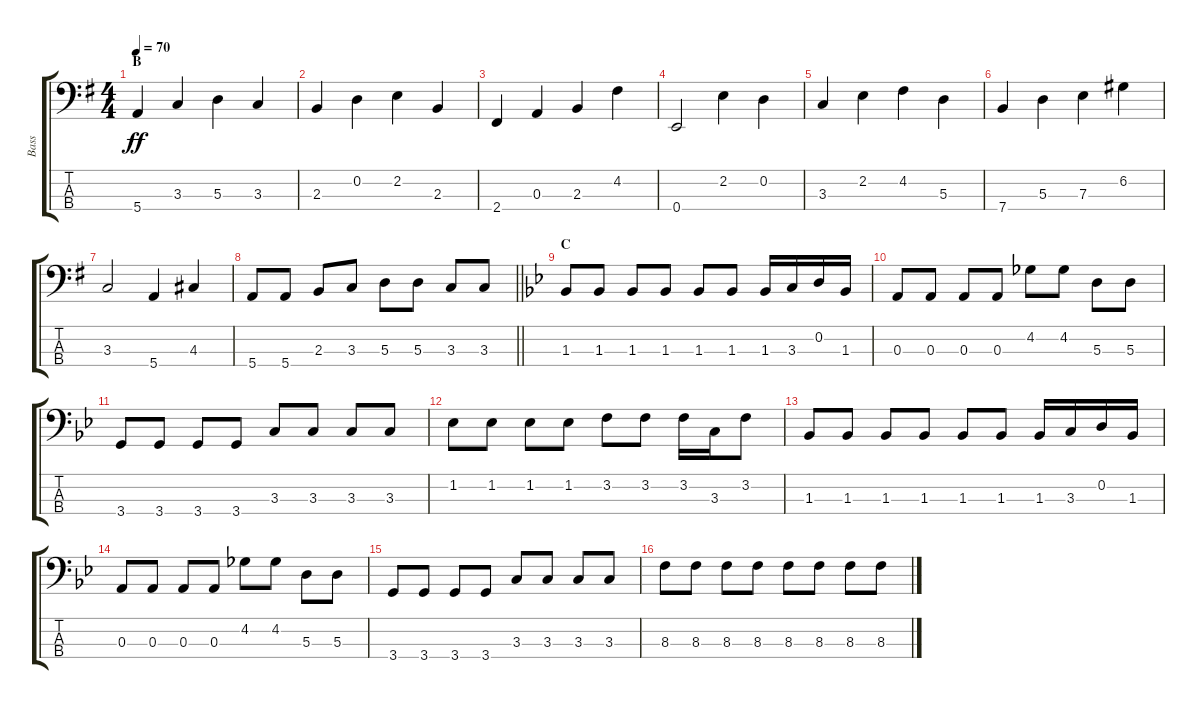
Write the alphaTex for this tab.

\track ("Bass" "Bass") {instrument electricbasspick}
\staff {score tabs}
\tuning (G2 D2 A1 E1) {hide}
\ts (4 4)
\section ("" "B")
\tempo 70
\clef f4
\ks g
5.4.4{dy ff} 3.3.4 5.3.4 3.3.4 |
2.3.4 0.2.4 2.2.4 2.3.4 |
2.4.4 0.3.4 2.3.4 4.2.4 |
0.4.2 2.2.4 0.2.4 |
3.3.4 2.2.4 4.2.4 5.3.4 |
7.4.4 5.3.4 7.3.4 6.2.4 |
3.3.2 5.4.4 4.3.4 |
\barLineRight lightlight
5.4.8 5.4.8 2.3.8 3.3.8 5.3.8 5.3.8 3.3.8 3.3.8 |
\section ("" "C")
\ks bb
1.3.8 1.3.8 1.3.8 1.3.8 1.3.8 1.3.8 1.3.16 3.3.16 0.2.16 1.3.16 |
0.3.8 0.3.8 0.3.8 0.3.8 4.2.8 4.2.8 5.3.8 5.3.8 |
3.4.8 3.4.8 3.4.8 3.4.8 3.3.8 3.3.8 3.3.8 3.3.8 |
1.2.8 1.2.8 1.2.8 1.2.8 3.2.8 3.2.8 3.2.16 3.3.16 3.2.8 |
1.3.8 1.3.8 1.3.8 1.3.8 1.3.8 1.3.8 1.3.16 3.3.16 0.2.16 1.3.16 |
0.3.8 0.3.8 0.3.8 0.3.8 4.2.8 4.2.8 5.3.8 5.3.8 |
3.4.8 3.4.8 3.4.8 3.4.8 3.3.8 3.3.8 3.3.8 3.3.8 |
8.3.8 8.3.8 8.3.8 8.3.8 8.3.8 8.3.8 8.3.8 8.3.8
